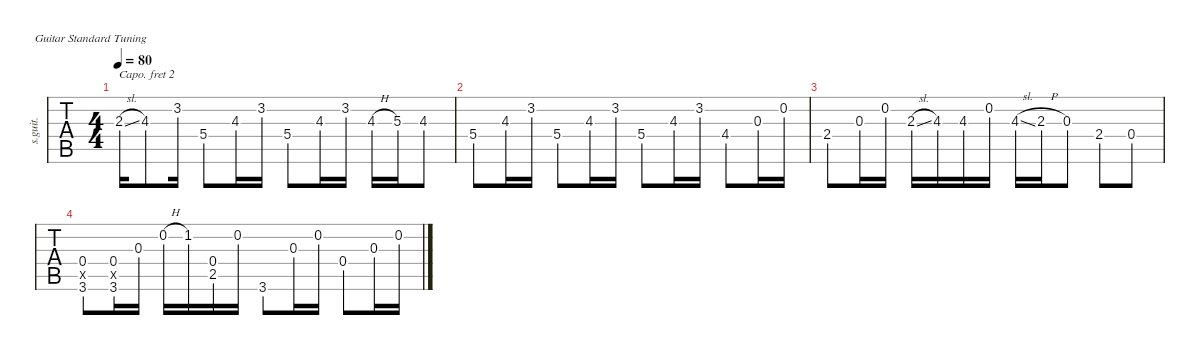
\defaultSystemsLayout 4
\hideDynamics
\bracketExtendMode nobrackets
\otherSystemsTrackNameOrientation horizontal
\track ("Steel Guitar" "s.guit.") {instrument acousticguitarsteel}
\staff {tabs}
\capo 2
\tuning (E4 B3 G3 D3 A2 E2)
\ts (4 4)
\beaming (8 2 2 2 2)
\tempo 80
\clef g2
\ks c
2.3{sl}.16{dy mf instrument acousticguitarsteel beam Down} 4.3{acc #}.8{beam Down} 3.2.16{beam Down} 5.4.8{beam Down} 4.3{acc #}.16{dy mp beam Down} 3.2.16{beam Down} 5.4.8{beam Down} 4.3{acc #}.16{beam Down} 3.2.16{beam Down} 4.3{h acc #}.16{dy mf beam Down} 5.3.16{beam Down} 4.3{acc #}.8{beam Down} |
5.4.8{beam Down} 4.3{acc #}.16{dy mp beam Down} 3.2.16{dy mf beam Down} 5.4.8{beam Down} 4.3{acc #}.16{dy mp beam Down} 3.2.16{dy mf beam Down} 5.4.8{beam Down} 4.3{acc #}.16{dy mp beam Down} 3.2.16{dy mf beam Down} 4.4{acc #}.8{beam Up} 0.3.16{dy mp beam Up} 0.2{acc #}.16{beam Up} |
2.4{acc #}.8{dy mf beam Up} 0.3.16{beam Up} 0.2{acc #}.16{beam Up} 2.3{sl}.16{beam Down} 4.3{acc #}.16{beam Down} 4.3{acc #}.16{beam Down} 0.2{acc #}.16{beam Down} 4.3{sl acc #}.16{beam Down} 2.3{h}.16{beam Down} 0.3.8{beam Down} 2.4{acc #}.8{beam Up} 0.4.8{beam Up} |
(3.6 0.4 0.5{x}).8{beam Up} (3.6 0.4 0.5{x}).16{beam Up} 0.3.16{beam Up} 0.2{h acc #}.16{beam Down} 1.2.16{beam Down} (2.5{acc #} 0.4).16{dy mp beam Down} 0.2{acc #}.16{beam Down} 3.6.8{beam Up} 0.3.16{beam Up} 0.2{acc #}.16{beam Up} 0.4.8{beam Up} 0.3.16{beam Up} 0.2{acc #}.16{beam Up}
